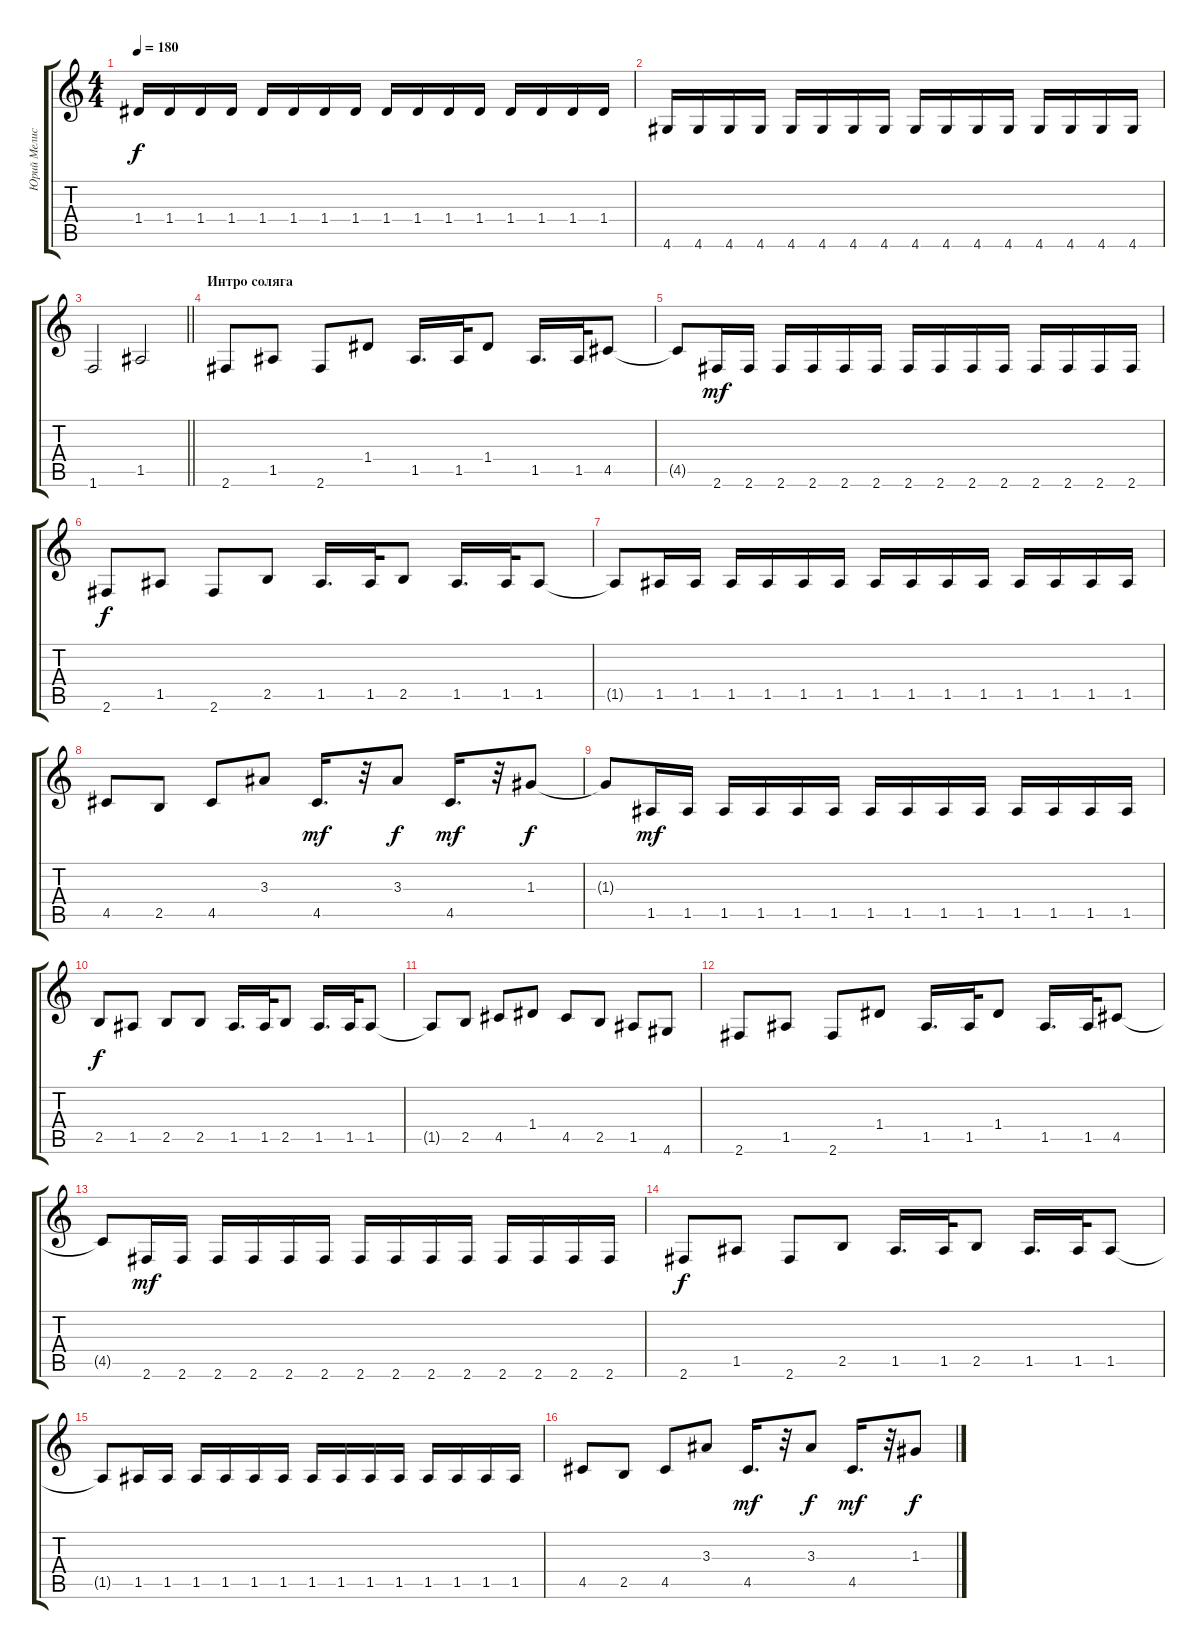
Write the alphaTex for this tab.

\track ("Юрий Мелисов" "Юрий Мелис") {instrument overdrivenguitar}
\staff {score tabs}
\tuning (E4 B3 G3 D3 A2 E2) {hide}
\ts (4 4)
\tempo 180
\clef g2
\ks c
1.4.16{dy f} 1.4.16 1.4.16 1.4.16 1.4.16 1.4.16 1.4.16 1.4.16 1.4.16 1.4.16 1.4.16 1.4.16 1.4.16 1.4.16 1.4.16 1.4.16 |
4.6.16 4.6.16 4.6.16 4.6.16 4.6.16 4.6.16 4.6.16 4.6.16 4.6.16 4.6.16 4.6.16 4.6.16 4.6.16 4.6.16 4.6.16 4.6.16 |
\barLineRight lightlight
1.6.2 1.5.2 |
\section ("" "Интро соляга")
2.6.8 1.5.8 2.6.8 1.4.8 1.5.16{d} 1.5.32 1.4.8 1.5.16{d} 1.5.32 4.5.8 |
4.5{t}.8 2.6.16{dy mf} 2.6.16 2.6.16 2.6.16 2.6.16 2.6.16 2.6.16 2.6.16 2.6.16 2.6.16 2.6.16 2.6.16 2.6.16 2.6.16 |
2.6.8{dy f} 1.5.8 2.6.8 2.5.8 1.5.16{d} 1.5.32 2.5.8 1.5.16{d} 1.5.32 1.5.8 |
1.5{t}.8 1.5.16 1.5.16 1.5.16 1.5.16 1.5.16 1.5.16 1.5.16 1.5.16 1.5.16 1.5.16 1.5.16 1.5.16 1.5.16 1.5.16 |
4.5.8 2.5.8 4.5.8 3.3.8 4.5.16{d dy mf} r.32 3.3.8{dy f} 4.5.16{d dy mf} r.32 1.3.8{dy f} |
1.3{t}.8 1.5.16{dy mf} 1.5.16 1.5.16 1.5.16 1.5.16 1.5.16 1.5.16 1.5.16 1.5.16 1.5.16 1.5.16 1.5.16 1.5.16 1.5.16 |
2.5.8{dy f} 1.5.8 2.5.8 2.5.8 1.5.16{d} 1.5.32 2.5.8 1.5.16{d} 1.5.32 1.5.8 |
1.5{t}.8 2.5.8 4.5.8 1.4.8 4.5.8 2.5.8 1.5.8 4.6.8 |
2.6.8 1.5.8 2.6.8 1.4.8 1.5.16{d} 1.5.32 1.4.8 1.5.16{d} 1.5.32 4.5.8 |
4.5{t}.8 2.6.16{dy mf} 2.6.16 2.6.16 2.6.16 2.6.16 2.6.16 2.6.16 2.6.16 2.6.16 2.6.16 2.6.16 2.6.16 2.6.16 2.6.16 |
2.6.8{dy f} 1.5.8 2.6.8 2.5.8 1.5.16{d} 1.5.32 2.5.8 1.5.16{d} 1.5.32 1.5.8 |
1.5{t}.8 1.5.16 1.5.16 1.5.16 1.5.16 1.5.16 1.5.16 1.5.16 1.5.16 1.5.16 1.5.16 1.5.16 1.5.16 1.5.16 1.5.16 |
4.5.8 2.5.8 4.5.8 3.3.8 4.5.16{d dy mf} r.32 3.3.8{dy f} 4.5.16{d dy mf} r.32 1.3.8{dy f}
